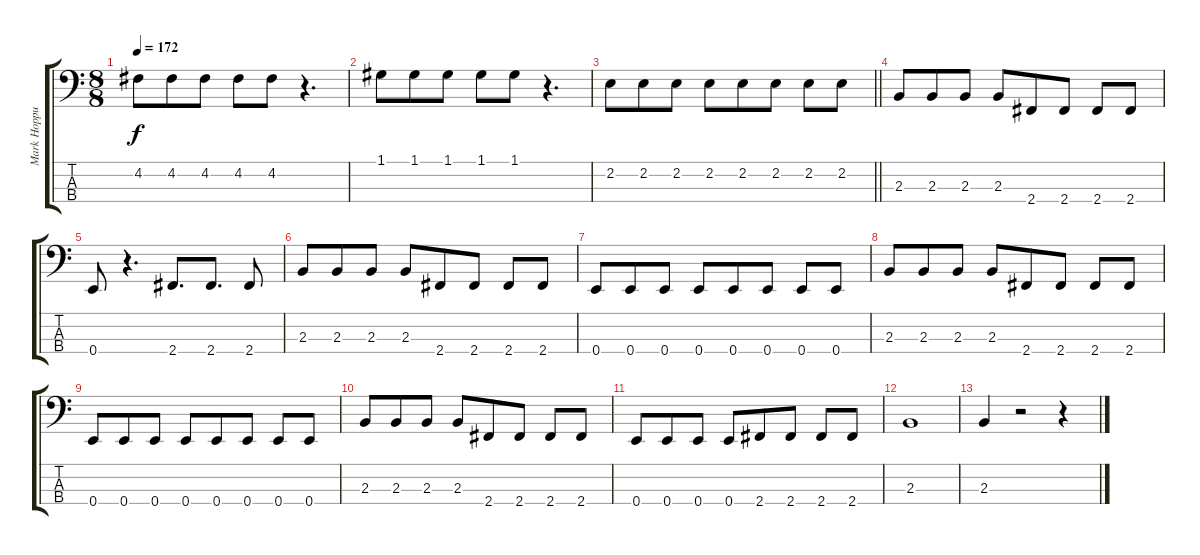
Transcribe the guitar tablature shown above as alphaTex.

\track ("Mark Hoppus (Bass)" "Mark Hoppu") {instrument electricbasspick}
\staff {score tabs}
\tuning (G2 D2 A1 E1) {hide}
\ts (8 8)
\tempo 172
\clef f4
\ks c
4.2.8{dy f} 4.2.8 4.2.8 4.2.8 4.2.8 r.4{d} |
1.1.8 1.1.8 1.1.8 1.1.8 1.1.8 r.4{d} |
\barLineRight lightlight
2.2.8 2.2.8 2.2.8 2.2.8 2.2.8 2.2.8 2.2.8 2.2.8 |
2.3.8 2.3.8 2.3.8 2.3.8 2.4.8 2.4.8 2.4.8 2.4.8 |
0.4.8 r.4{d} 2.4.8{d} 2.4.8{d} 2.4.8 |
2.3.8 2.3.8 2.3.8 2.3.8 2.4.8 2.4.8 2.4.8 2.4.8 |
0.4.8 0.4.8 0.4.8 0.4.8 0.4.8 0.4.8 0.4.8 0.4.8 |
2.3.8 2.3.8 2.3.8 2.3.8 2.4.8 2.4.8 2.4.8 2.4.8 |
0.4.8 0.4.8 0.4.8 0.4.8 0.4.8 0.4.8 0.4.8 0.4.8 |
2.3.8 2.3.8 2.3.8 2.3.8 2.4.8 2.4.8 2.4.8 2.4.8 |
0.4.8 0.4.8 0.4.8 0.4.8 2.4.8 2.4.8 2.4.8 2.4.8 |
2.3.1 |
2.3.4 r.2 r.4
